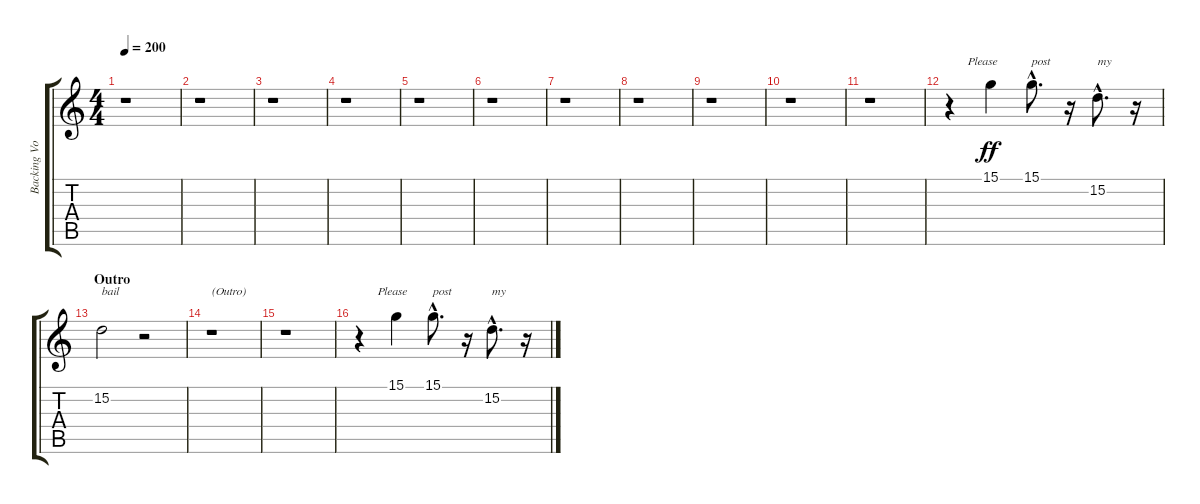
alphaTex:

\track ("Backing Vocals" "Backing Vo") {instrument tenorsax}
\staff {score tabs}
\tuning (E4 B3 G3 D3 A2 E2) {hide}
\ts (4 4)
\tempo 200
\clef g2
\ks c
r.1{dy ff} |
r.1 |
r.1 |
r.1 |
r.1 |
r.1 |
r.1 |
r.1 |
r.1 |
r.1 |
r.1 |
r.4{txt "      Please"} 15.1.4 15.1{hac}.8{d txt "post"} r.16 15.2{hac}.8{d txt "my"} r.16 |
\section ("" "Outro")
15.2.2{txt "bail"} r.2 |
r.1{txt "(Outro)"} |
r.1 |
r.4{txt "      Please"} 15.1.4 15.1{hac}.8{d txt "post"} r.16 15.2{hac}.8{d txt "my"} r.16
